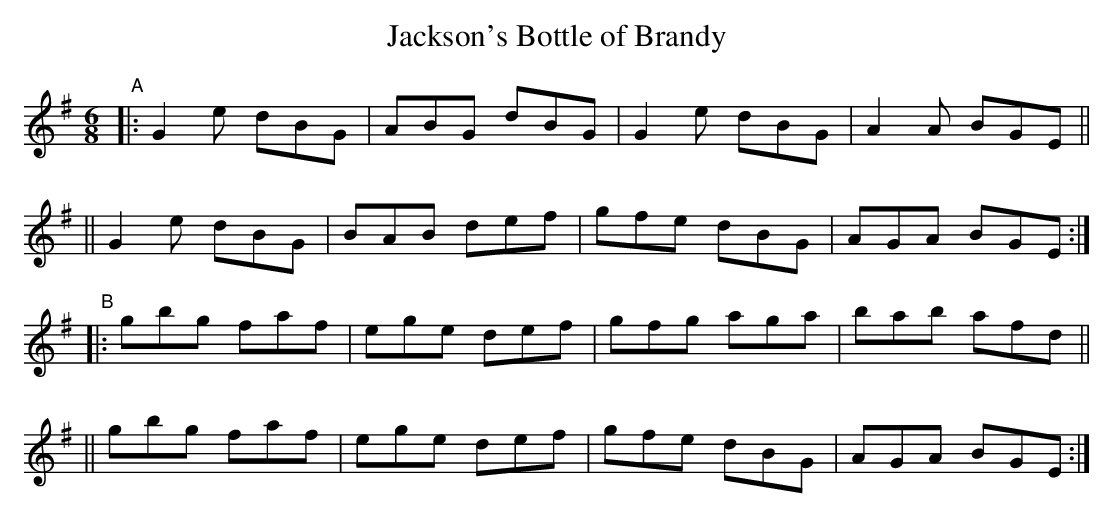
X:1
T: Jackson's Bottle of Brandy
M: 6/8
L: 1/8
K: Em
"^A"\
|: G2e dBG | ABG dBG | G2e dBG | A2A BGE ||
|| G2e dBG | BAB def | gfe dBG | AGA BGE :|
"^B"\
|: gbg faf | ege def | gfg aga | bab afd ||
|| gbg faf | ege def | gfe dBG | AGA BGE :|
